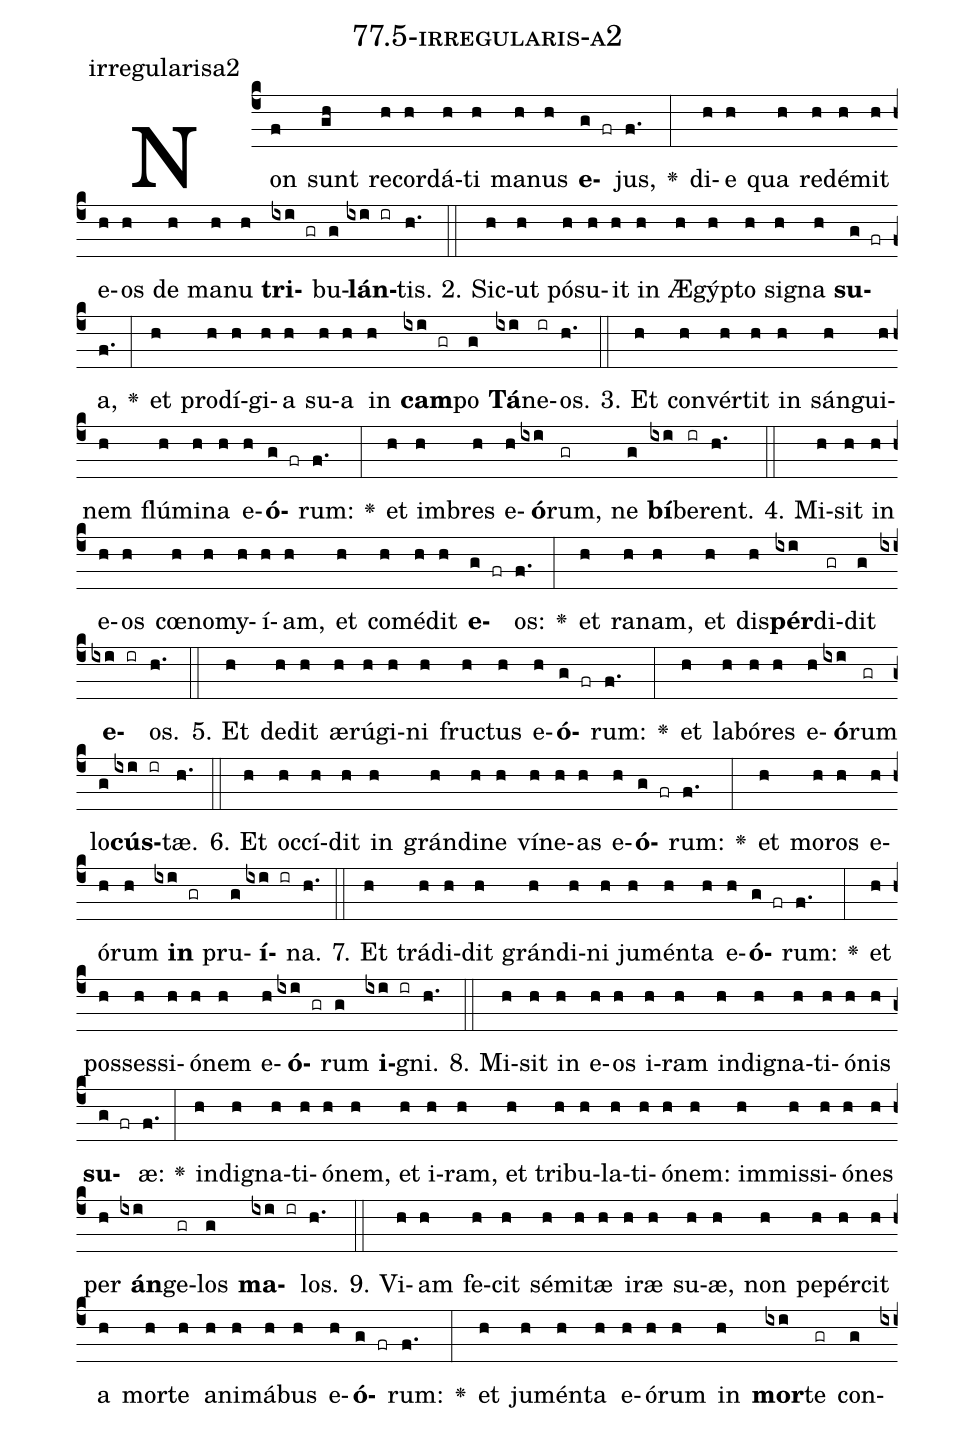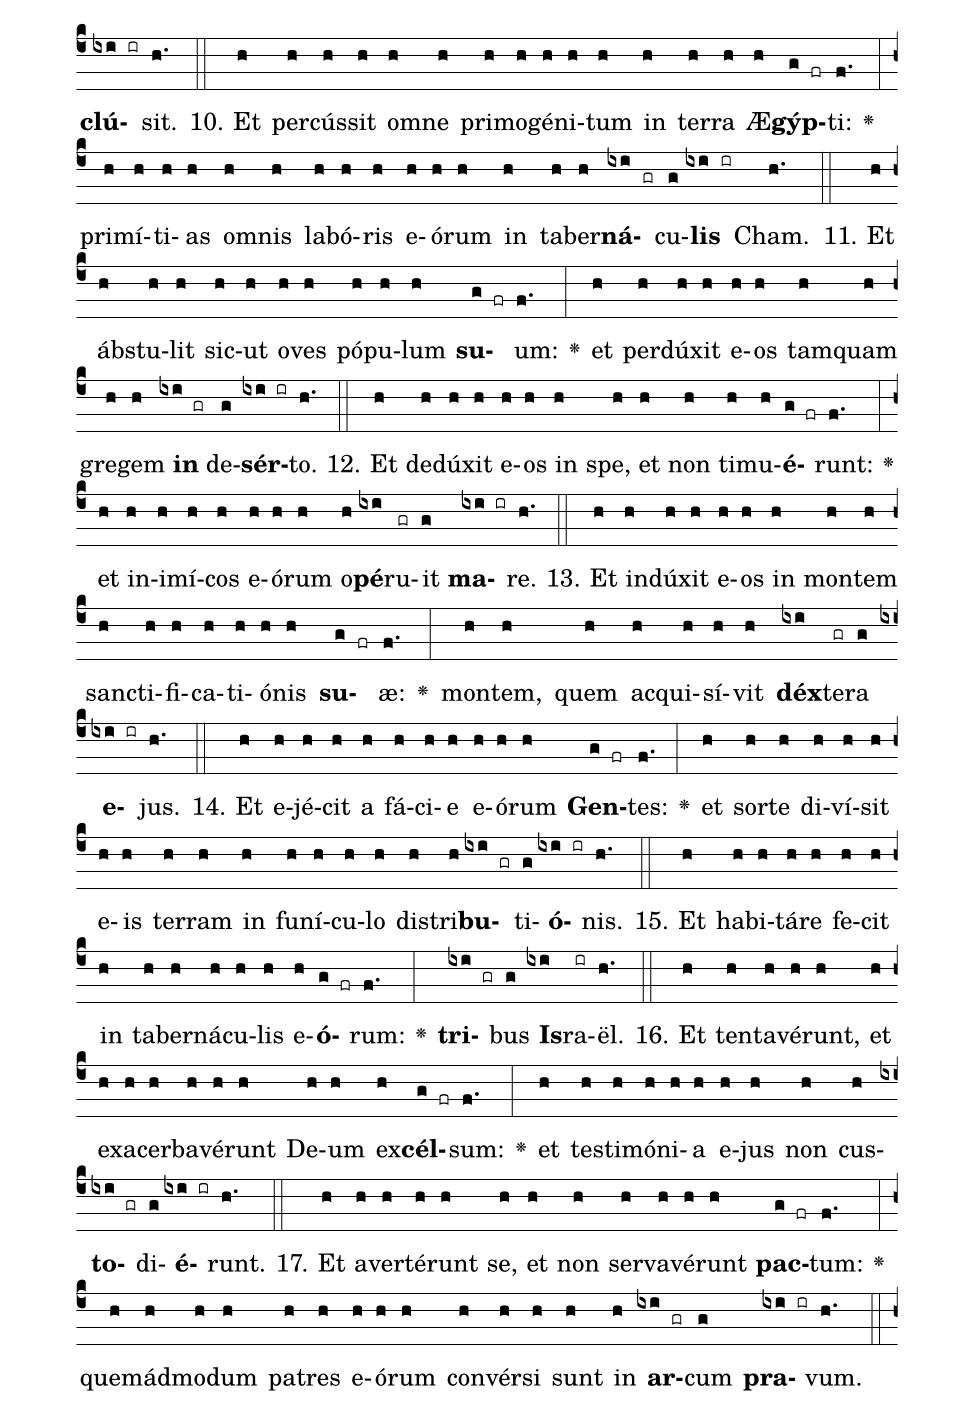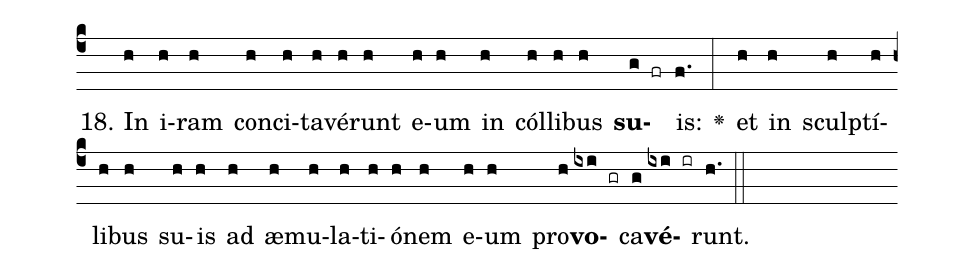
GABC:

name: 77.5-irregularis-a2;
annotation: irregularisa2;
%%
(c4)Non(f) sunt(gh) re(h)cor(h)dá(h)ti(h) ma(h)nus(h) <b>e</b>(g fr)jus,(f.) <v>\greheightstar</v>(:) di(h)e(h) qua(h) red(h)é(h)mit(h) e(h)os(h) de(h) ma(h)nu(h) <b>tri</b>(ixi gr)bu(g)<b>lán</b>(ixi ir)tis.(h.) (::)
2. Sic(h)ut(h) pó(h)su(h)it(h) in(h) Æ(h)gýp(h)to(h) si(h)gna(h) <b>su</b>(g fr)a,(f.) <v>\greheightstar</v>(:) et(h) prod(h)í(h)gi(h)a(h) su(h)a(h) in(h) <b>cam</b>(ixi gr)po(g) <b>Tá</b>(ixi)ne(ir)os.(h.) (::)
3. Et(h) con(h)vér(h)tit(h) in(h) sán(h)gui(h)nem(h) flú(h)mi(h)na(h) e(h)<b>ó</b>(g fr)rum:(f.) <v>\greheightstar</v>(:) et(h) im(h)bres(h) e(h)<b>ó</b>(ixi)rum,(gr) ne(g) <b>bí</b>(ixi)be(ir)rent.(h.) (::)
4. Mi(h)sit(h) in(h) e(h)os(h) cœ(h)no(h)my(h)í(h)am,(h) et(h) com(h)é(h)dit(h) <b>e</b>(g fr)os:(f.) <v>\greheightstar</v>(:) et(h) ra(h)nam,(h) et(h) dis(h)<b>pér</b>(ixi)di(gr)dit(g) <b>e</b>(ixi ir)os.(h.) (::)
5. Et(h) de(h)dit(h) æ(h)rú(h)gi(h)ni(h) fruc(h)tus(h) e(h)<b>ó</b>(g fr)rum:(f.) <v>\greheightstar</v>(:) et(h) la(h)bó(h)res(h) e(h)<b>ó</b>(ixi)rum(gr) lo(g)<b>cús</b>(ixi ir)tæ.(h.) (::)
6. Et(h) oc(h)cí(h)dit(h) in(h) grán(h)di(h)ne(h) ví(h)ne(h)as(h) e(h)<b>ó</b>(g fr)rum:(f.) <v>\greheightstar</v>(:) et(h) mo(h)ros(h) e(h)ó(h)rum(h) <b>in</b>(ixi gr) pru(g)<b>í</b>(ixi ir)na.(h.) (::)
7. Et(h) trá(h)di(h)dit(h) grán(h)di(h)ni(h) ju(h)mén(h)ta(h) e(h)<b>ó</b>(g fr)rum:(f.) <v>\greheightstar</v>(:) et(h) pos(h)ses(h)si(h)ó(h)nem(h) e(h)<b>ó</b>(ixi gr)rum(g) <b>i</b>(ixi ir)gni.(h.) (::)
8. Mi(h)sit(h) in(h) e(h)os(h) i(h)ram(h) in(h)di(h)gna(h)ti(h)ó(h)nis(h) <b>su</b>(g fr)æ:(f.) <v>\greheightstar</v>(:) in(h)di(h)gna(h)ti(h)ó(h)nem,(h) et(h) i(h)ram,(h) et(h) tri(h)bu(h)la(h)ti(h)ó(h)nem:(h) im(h)mis(h)si(h)ó(h)nes(h) per(h) <b>án</b>(ixi)ge(gr)los(g) <b>ma</b>(ixi ir)los.(h.) (::)
9. Vi(h)am(h) fe(h)cit(h) sé(h)mi(h)tæ(h) i(h)ræ(h) su(h)æ,(h) non(h) pe(h)pér(h)cit(h) a(h) mor(h)te(h) a(h)ni(h)má(h)bus(h) e(h)<b>ó</b>(g fr)rum:(f.) <v>\greheightstar</v>(:) et(h) ju(h)mén(h)ta(h) e(h)ó(h)rum(h) in(h) <b>mor</b>(ixi)te(gr) con(g)<b>clú</b>(ixi ir)sit.(h.) (::)
10. Et(h) per(h)cús(h)sit(h) om(h)ne(h) pri(h)mo(h)gé(h)ni(h)tum(h) in(h) ter(h)ra(h) Æ(h)<b>gýp</b>(g fr)ti:(f.) <v>\greheightstar</v>(:) pri(h)mí(h)ti(h)as(h) om(h)nis(h) la(h)bó(h)ris(h) e(h)ó(h)rum(h) in(h) ta(h)ber(h)<b>ná</b>(ixi gr)cu(g)<b>lis</b>(ixi ir) Cham.(h.) (::)
11. Et(h) ábs(h)tu(h)lit(h) sic(h)ut(h) o(h)ves(h) pó(h)pu(h)lum(h) <b>su</b>(g fr)um:(f.) <v>\greheightstar</v>(:) et(h) per(h)dú(h)xit(h) e(h)os(h) tam(h)quam(h) gre(h)gem(h) <b>in</b>(ixi gr) de(g)<b>sér</b>(ixi ir)to.(h.) (::)
12. Et(h) de(h)dú(h)xit(h) e(h)os(h) in(h) spe,(h) et(h) non(h) ti(h)mu(h)<b>é</b>(g fr)runt:(f.) <v>\greheightstar</v>(:) et(h) in(h)i(h)mí(h)cos(h) e(h)ó(h)rum(h) o(h)<b>pé</b>(ixi)ru(gr)it(g) <b>ma</b>(ixi ir)re.(h.) (::)
13. Et(h) in(h)dú(h)xit(h) e(h)os(h) in(h) mon(h)tem(h) sanc(h)ti(h)fi(h)ca(h)ti(h)ó(h)nis(h) <b>su</b>(g fr)æ:(f.) <v>\greheightstar</v>(:) mon(h)tem,(h) quem(h) ac(h)qui(h)sí(h)vit(h) <b>déx</b>(ixi)te(gr)ra(g) <b>e</b>(ixi ir)jus.(h.) (::)
14. Et(h) e(h)jé(h)cit(h) a(h) fá(h)ci(h)e(h) e(h)ó(h)rum(h) <b>Gen</b>(g fr)tes:(f.) <v>\greheightstar</v>(:) et(h) sor(h)te(h) di(h)ví(h)sit(h) e(h)is(h) ter(h)ram(h) in(h) fu(h)ní(h)cu(h)lo(h) dis(h)tri(h)<b>bu</b>(ixi gr)ti(g)<b>ó</b>(ixi ir)nis.(h.) (::)
15. Et(h) ha(h)bi(h)tá(h)re(h) fe(h)cit(h) in(h) ta(h)ber(h)ná(h)cu(h)lis(h) e(h)<b>ó</b>(g fr)rum:(f.) <v>\greheightstar</v>(:) <b>tri</b>(ixi gr)bus(g) <b>Is</b>(ixi)ra(ir)ël.(h.) (::)
16. Et(h) ten(h)ta(h)vé(h)runt,(h) et(h) ex(h)a(h)cer(h)ba(h)vé(h)runt(h) De(h)um(h) ex(h)<b>cél</b>(g fr)sum:(f.) <v>\greheightstar</v>(:) et(h) tes(h)ti(h)mó(h)ni(h)a(h) e(h)jus(h) non(h) cus(h)<b>to</b>(ixi gr)di(g)<b>é</b>(ixi ir)runt.(h.) (::)
17. Et(h) a(h)ver(h)té(h)runt(h) se,(h) et(h) non(h) ser(h)va(h)vé(h)runt(h) <b>pac</b>(g fr)tum:(f.) <v>\greheightstar</v>(:) quem(h)ád(h)mo(h)dum(h) pa(h)tres(h) e(h)ó(h)rum(h) con(h)vér(h)si(h) sunt(h) in(h) <b>ar</b>(ixi gr)cum(g) <b>pra</b>(ixi ir)vum.(h.) (::)
18. In(h) i(h)ram(h) con(h)ci(h)ta(h)vé(h)runt(h) e(h)um(h) in(h) cól(h)li(h)bus(h) <b>su</b>(g fr)is:(f.) <v>\greheightstar</v>(:) et(h) in(h) sculp(h)tí(h)li(h)bus(h) su(h)is(h) ad(h) æ(h)mu(h)la(h)ti(h)ó(h)nem(h) e(h)um(h) pro(h)<b>vo</b>(ixi gr)ca(g)<b>vé</b>(ixi ir)runt.(h.) (::)
